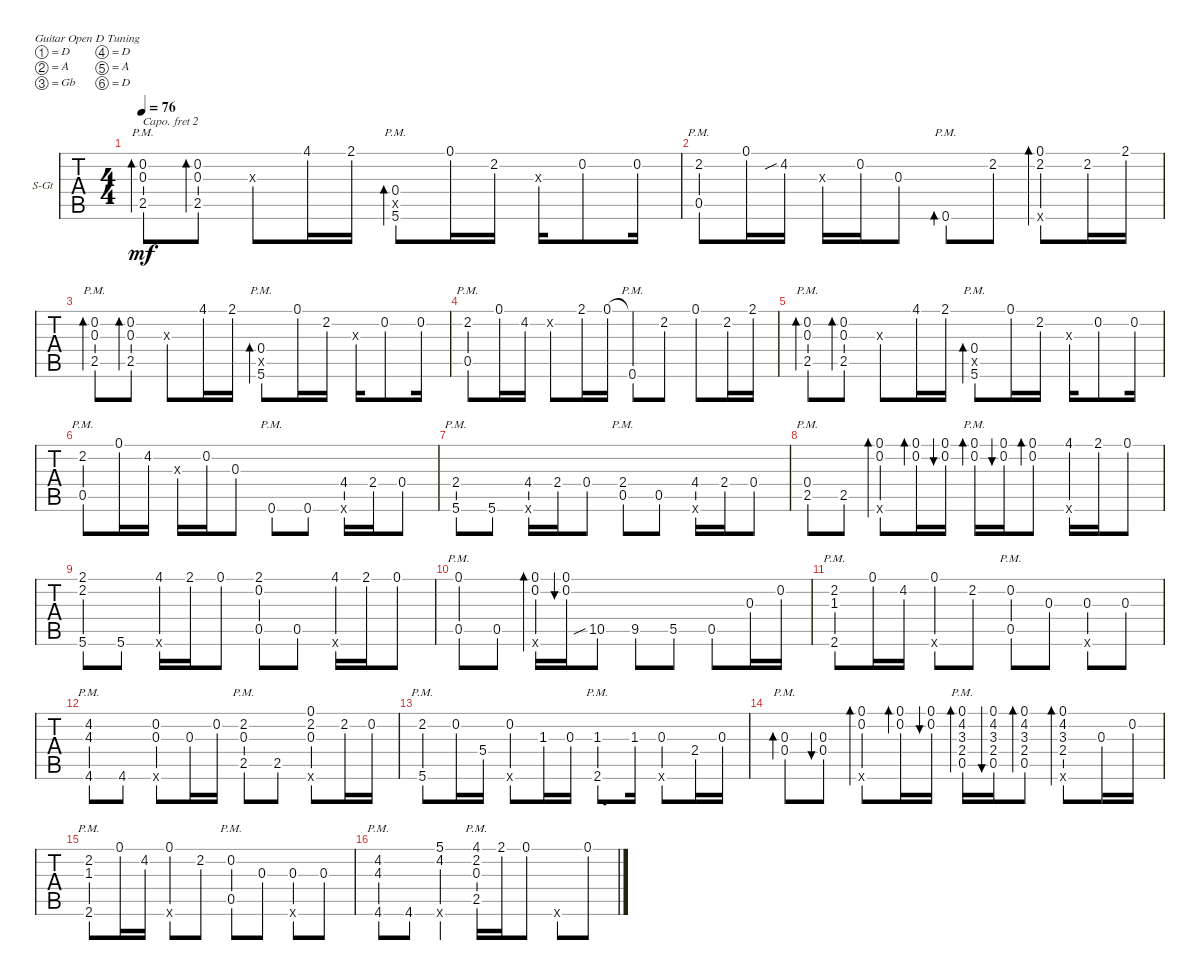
\defaultSystemsLayout 4
\bracketExtendMode groupsimilarinstruments
\firstSystemTrackNameOrientation horizontal
\otherSystemsTrackNameOrientation horizontal
\track ("Steel Guitar" "S-Gt") {instrument acousticguitarsteel}
\staff {tabs}
\capo 2
\tuning (D4 A3 Gb3 D3 A2 D2)
\ts (4 4)
\tempo 76
\clef g2
\ks c
(2.5{pm} 0.3 0.2).8{bd 30 dy mf} (0.3 2.5 0.2).8{bd 30} 1.3{x}.8 4.1.16 2.1.16 (5.6 0.4 0.5{pm x}).8{bd 30} 0.1.16 2.2.16 1.3{x}.16 0.2.8 0.2.16 |
(2.2{pm} 0.5).8 0.1.16 4.2{sib}.16 1.3{x}.16 0.2.16 0.3.8 0.6{pm}.8{bd 30} 2.2.8 (0.1 0.6{x} 2.2).8{bd 30} 2.2.16 2.1.16 |
(2.5{pm} 0.3 0.2).8{bd 30} (0.3 2.5 0.2).8{bd 30} 1.3{x}.8 4.1.16 2.1.16 (5.6 0.5{x} 0.4{pm}).8{bd 30} 0.1.16 2.2.16 1.3{x}.16 0.2.8 0.2.16 |
(2.2{pm} 0.5).8 0.1.16 4.2.16 2.2{x}.8 2.1.16 0.1.16 (0.1{t} 0.6{pm}).8 2.2.8 0.1.8 2.2.16 2.1.16 |
(2.5{pm} 0.2 0.3).8{bd 30} (0.3 2.5 0.2).8{bd 30} 1.3{x}.8 4.1.16 2.1.16 (5.6 0.5{x} 0.4{pm}).8{bd 30} 0.1.16 2.2.16 1.3{x}.16 0.2.8 0.2.16 |
(2.2 0.5{pm}).8 0.1.16 4.2.16 1.3{x}.16 0.2.16 0.3.8 0.6{pm}.8 0.6.8 (4.4 0.6{x}).16 2.4.16 0.4.8 |
(2.4 5.6{pm}).8 5.6.8 (4.4 0.6{x}).16 2.4.16 0.4.8 (2.4 0.5{pm}).8 0.5.8 (4.4 0.6{x}).16 2.4.16 0.4.8 |
(0.4 2.5{pm}).8 2.5.8 (0.1 0.2 0.6{x}).8{bd 30} (0.1 0.2).16{bd 30} (0.1 0.2).16{bu 30} (0.1 0.2{pm}).16{bd 30} (0.1 0.2).16{bu 30} (0.1 0.2).8{bd 30} (4.1 0.6{x}).16 2.1.16 0.1.8 |
(5.6 2.1 2.2).8 5.6.8 (4.1 0.6{x}).16 2.1.16 0.1.8 (0.5 2.1 0.2).8 0.5.8 (4.1 0.6{x}).16 2.1.16 0.1.8 |
(0.5{pm} 0.1).8 0.5.8 (0.1 0.2 0.6{x}).16{bd 30} (0.1 0.2).16{bu 30} 10.5{sib}.8 9.5.8 5.5.8 0.5.8 0.3.16 0.2.16 |
(2.2 2.6{pm} 1.3).8 0.1.16 4.2.16 (0.6{x} 0.1).8 2.2.8 (0.2 0.5{pm}).8 0.3.8 (0.3 0.6{x}).8 0.3.8 |
(4.6{pm} 4.2 4.3).8 4.6.8 (0.6{x} 0.2 0.3).8 0.3.16 0.2.16 (2.2 2.5{pm} 0.3).8 2.5.8 (0.6{x} 0.1 2.2 0.3).8 2.2.16 0.2.16 |
(5.6{pm} 2.2).8 0.2.16 5.4.16 (0.2 0.6{x}).8 1.3.16 0.3.16 (1.3 2.6{pm}).8{d} 1.3.16 (0.3 0.6{x}).8 2.4.16 0.3.16 |
(0.4 0.3{pm}).8{bd 30} (0.4 0.3).8{bu 30} (0.1 0.2 0.6{x}).8{bd 30} (0.1 0.2).16{bd 30} (0.1 0.2).16{bu 30} (0.1 4.2 2.4{pm} 3.3 0.5).16{bd 30} (0.1 4.2 3.3 2.4 0.5).16{bu 30} (0.1 4.2 2.4 3.3 0.5).8{bd 30} (0.6{x} 2.4 3.3 4.2 0.1).8{bd 30} 0.3.16 0.2.16 |
(2.2 2.6{pm} 1.3).8 0.1.16 4.2.16 (0.6{x} 0.1).8 2.2.8 (0.2 0.5{pm}).8 0.3.8 (0.3 0.6{x}).8 0.3.8 |
(4.6{pm} 4.2 4.3).8 4.6.8 (0.6{x} 4.2 5.1).4 (2.2 2.5{pm} 0.3 4.1).16 2.1.16 0.1.8 0.6{x}.8 0.1.8
